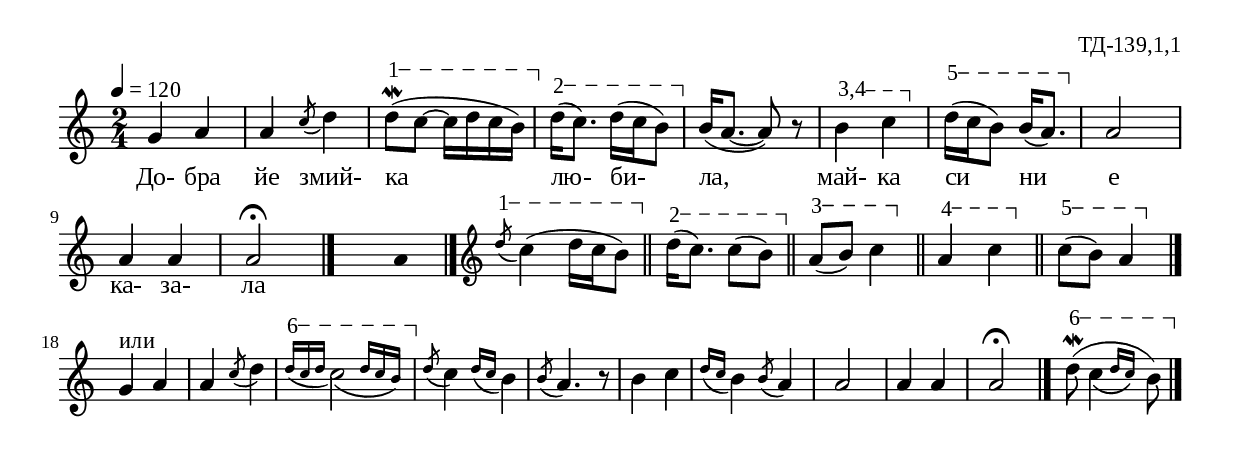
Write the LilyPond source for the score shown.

%{
sva_139_1_01
%}

\include "td-preamble.ly"

\score {
\relative c'' {
\tempo 4 = 120
\time 2/4
\phrasingSlurDown
g4 a | a \acciaccatura c8 d4 | 
\varA
d8\startTextSpan\mordent([ c~] c16[ d c b\stopTextSpan]) | 
\varB
d16\startTextSpan([ c8.]) d16[( c b8\stopTextSpan]) |
b16[( a8.~] a8\noBeam) r8 | 
\varCD
b4\startTextSpan c\stopTextSpan | 
\varE
d16\startTextSpan[( c b8]) b16[( a8.\stopTextSpan]) | 
a2 | a4 a | a2\fermata
 \bar "|." 
s4 \fixB a \fixC
  \bar "|." 
\endm
\varA
\acciaccatura d8\startTextSpan c4( d16[ c b8\stopTextSpan]) \bar "||"
\varB
d16\startTextSpan([ c8.]) c8[( b\stopTextSpan]) \bar "||"
\varC
a8\startTextSpan([ b]) c4\stopTextSpan \bar "||"
\varD
a4\startTextSpan c\stopTextSpan \bar "||"
\varE
c8\startTextSpan[( b]) a4\stopTextSpan 
   \bar "|." 
\break
g4^"или" a | a \acciaccatura c8 d4 | 
\varF
\acciaccatura { d16\startTextSpan[ c d] } \afterGrace c2\( { d16[ c b\stopTextSpan]\) } |
\acciaccatura d8 c4 \acciaccatura { d16[ c] } b4 | \acciaccatura b8 a4. r8 | b4 c | 
\acciaccatura { d16[ c] } b4 \acciaccatura b8 a4 | a2 | a4 a | a2\fermata
\bar "|." 
\endm
\varF
d8\startTextSpan\mordent( \afterGrace c4\( { d16[ c]\) } b8\stopTextSpan) 
\bar "|." 
}
\addlyrics { До- бра йе змий- ка лю- би- ла, май- ка си ни е ка- за- ла }
%
\layout {
  indent = #0
  line-width = 190\mm
  ragged-right=##f
}
%
\midi { 
	\context {
		\Score tempoWholesPerMinute = #(ly:make-moment 120 4)
		}
	}
}
%
\header{
  opus = "ТД-139,1,1"
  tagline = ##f
}


